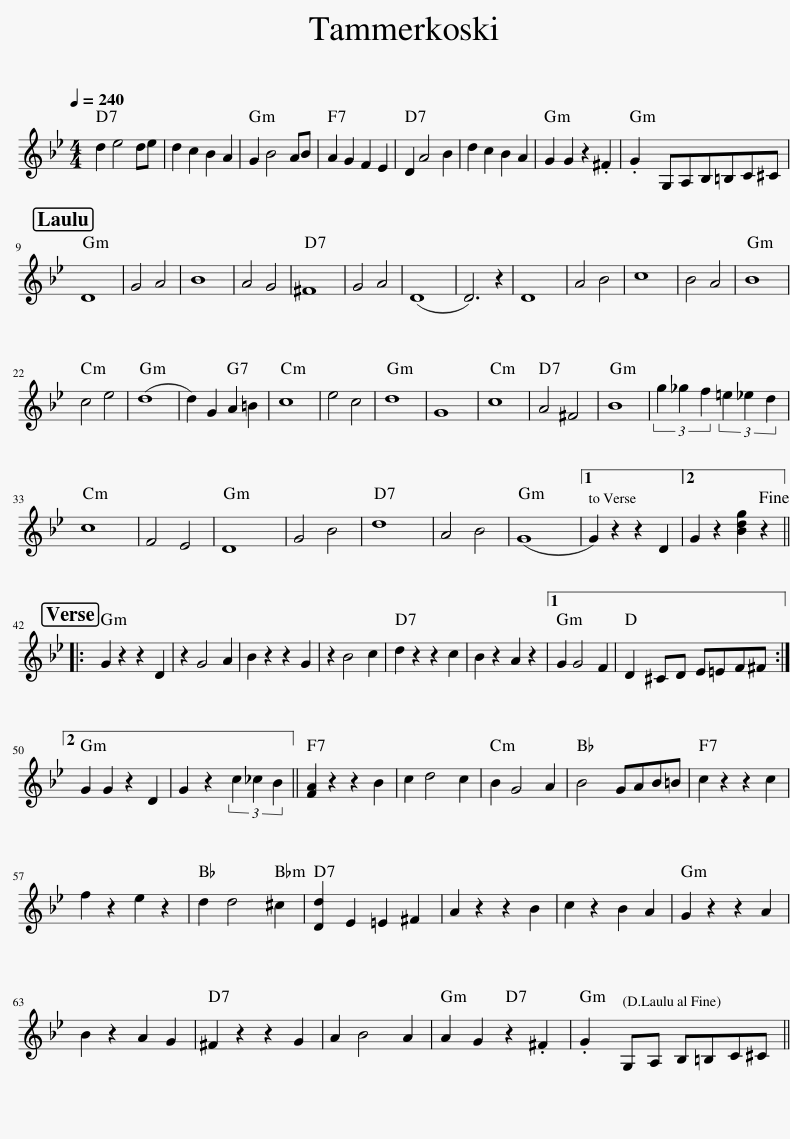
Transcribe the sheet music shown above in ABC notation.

X:1
L:1/8
Q:1/4=240
M:4/4
I:linebreak $
K:Gmin
V:1 treble
V:1
 d2 e4 de | d2 c2 B2 A2 | G2 B4 AB | A2 G2 F2 E2 | D2 A4 B2 | %5
 d2 c2 B2 A2 | G2 G2 z2 .^F2 | .G2 G,A,B,=B,C^C |$ D8 | G4 A4 | %10
 B8 | A4 G4 | ^F8 | G4 A4 | (D8 | %15
 D6) z2 | D8 | A4 B4 | c8 | B4 A4 | %20
 B8 |$ c4 e4 | (d8 | d2) G2 A2 =B2 | c8 | %25
 e4 c4 | d8 | G8 | c8 | A4 ^F4 | %30
 B8 | (3g2 _g2 f2 (3=e2 _e2 d2 |$ c8 | F4 E4 | D8 | %35
 G4 B4 | d8 | A4 B4 | (G8 |1 G2) z2 z2 D2 ||2 %40
 G2 z2 [Bdg]2 z2!fine! |:$ G2 z2 z2 D2 | z2 G4 A2 | B2 z2 z2 G2 | z2 B4 c2 | %45
 d2 z2 z2 c2 | B2 z2 A2 z2 |1 G2 G4 F2 | D2 ^CD E=EF^F :|2$ G2 G2 z2 D2 | %50
 G2 z2 (3c2 _c2 B2 || [FA]2 z2 z2 B2 | c2 d4 c2 | B2 G4 A2 | B4 GAB=B | %55
 c2 z2 z2 c2 |$ f2 z2 e2 z2 | d2 d4 ^c2 | [Dd]2 E2 =E2 ^F2 | A2 z2 z2 B2 | %60
 c2 z2 B2 A2 | G2 z2 z2 A2 |$ B2 z2 A2 G2 | ^F2 z2 z2 G2 | A2 B4 A2 | %65
 A2 G2 z2 .^F2 | .G2 G,A, B,=B,C^C || %67
